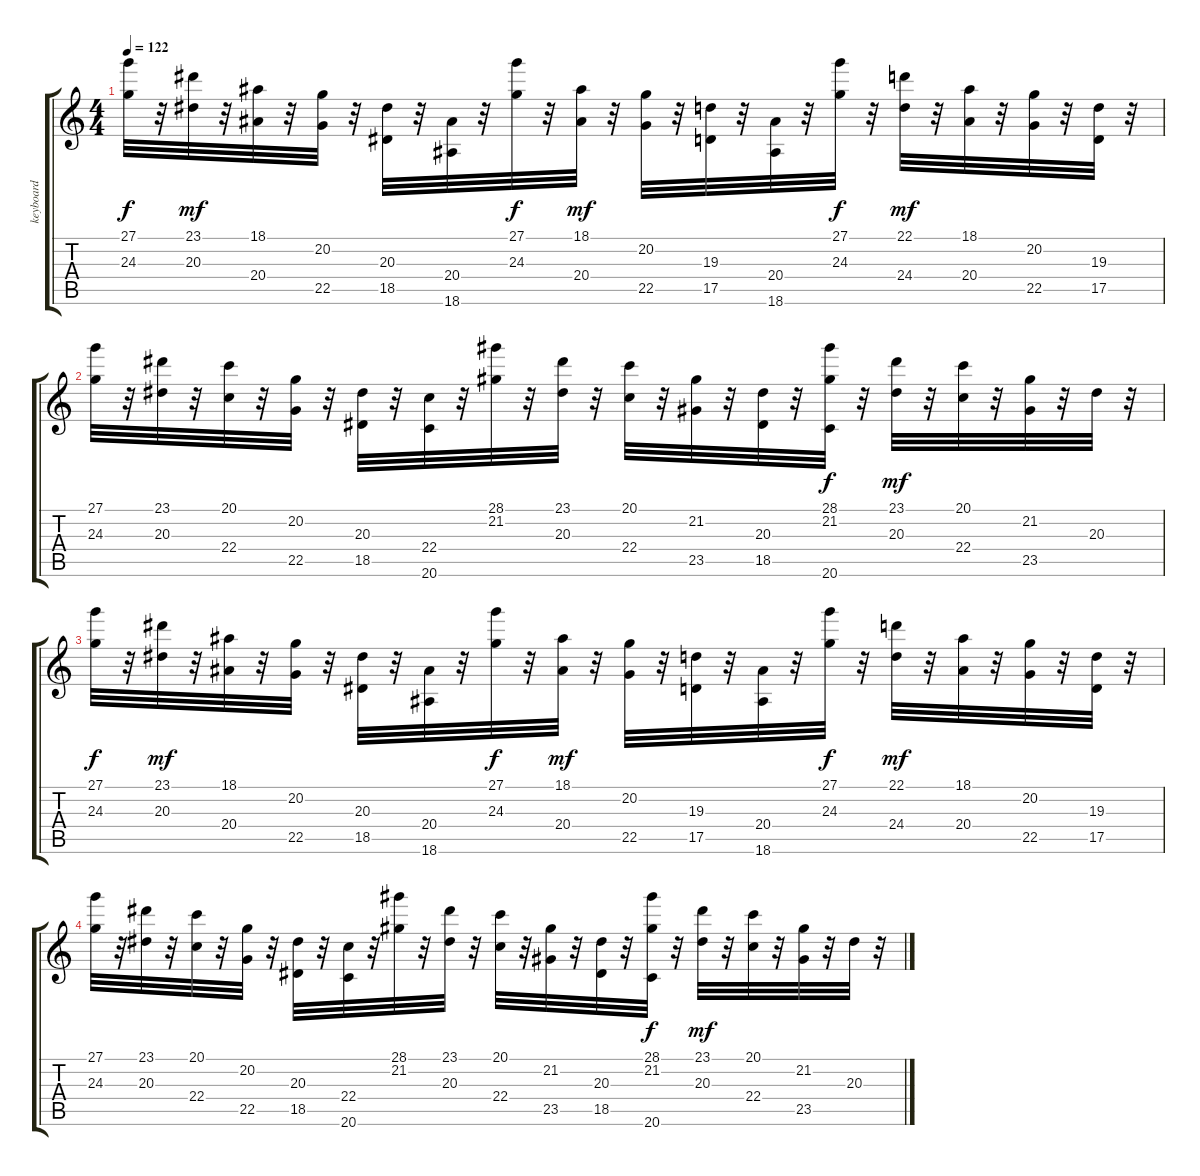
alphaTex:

\track ("keyboard" "keyboard") {instrument lead2sawtooth}
\staff {score tabs}
\tuning (E4 B3 G3 D3 A2 E2) {hide}
\ts (4 4)
\tempo 122
\clef g2
\ks c
(27.1 24.3).32{dy f} r.32 (23.1 20.3).32{dy mf} r.32 (18.1 20.4).32 r.32 (20.2 22.5).32 r.32 (20.3 18.5).32 r.32 (20.4 18.6).32 r.32 (27.1 24.3).32{dy f} r.32 (18.1 20.4).32{dy mf} r.32 (20.2 22.5).32 r.32 (19.3 17.5).32 r.32 (20.4 18.6).32 r.32 (27.1 24.3).32{dy f} r.32 (22.1 24.4).32{dy mf} r.32 (18.1 20.4).32 r.32 (20.2 22.5).32 r.32 (19.3 17.5).32 r.32 |
(27.1 24.3).32 r.32 (23.1 20.3).32 r.32 (20.1 22.4).32 r.32 (20.2 22.5).32 r.32 (20.3 18.5).32 r.32 (22.4 20.6).32 r.32 (28.1 21.2).32 r.32 (23.1 20.3).32 r.32 (20.1 22.4).32 r.32 (21.2 23.5).32 r.32 (20.3 18.5).32 r.32 (28.1 21.2 20.6).32{dy f} r.32 (23.1 20.3).32{dy mf} r.32 (20.1 22.4).32 r.32 (21.2 23.5).32 r.32 20.3.32 r.32 |
(27.1 24.3).32{dy f} r.32 (23.1 20.3).32{dy mf} r.32 (18.1 20.4).32 r.32 (20.2 22.5).32 r.32 (20.3 18.5).32 r.32 (20.4 18.6).32 r.32 (27.1 24.3).32{dy f} r.32 (18.1 20.4).32{dy mf} r.32 (20.2 22.5).32 r.32 (19.3 17.5).32 r.32 (20.4 18.6).32 r.32 (27.1 24.3).32{dy f} r.32 (22.1 24.4).32{dy mf} r.32 (18.1 20.4).32 r.32 (20.2 22.5).32 r.32 (19.3 17.5).32 r.32 |
(27.1 24.3).32 r.32 (23.1 20.3).32 r.32 (20.1 22.4).32 r.32 (20.2 22.5).32 r.32 (20.3 18.5).32 r.32 (22.4 20.6).32 r.32 (28.1 21.2).32 r.32 (23.1 20.3).32 r.32 (20.1 22.4).32 r.32 (21.2 23.5).32 r.32 (20.3 18.5).32 r.32 (28.1 21.2 20.6).32{dy f} r.32 (23.1 20.3).32{dy mf} r.32 (20.1 22.4).32 r.32 (21.2 23.5).32 r.32 20.3.32 r.32
